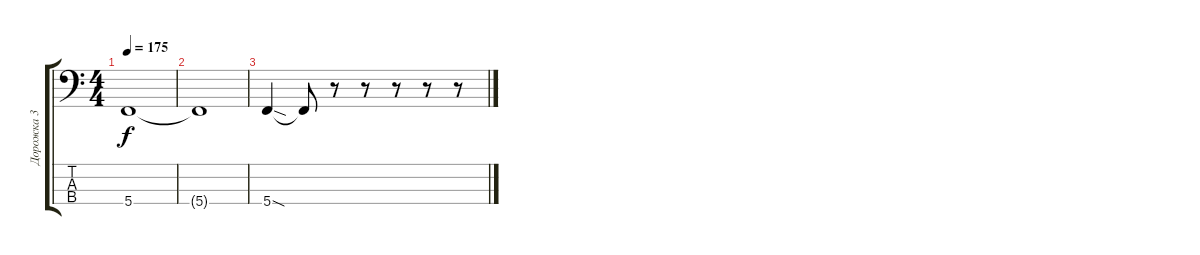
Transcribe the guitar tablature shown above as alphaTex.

\track ("Дорожка 3" "Дорожка 3") {instrument electricbasspick}
\staff {score tabs}
\tuning (F2 C2 G1 C1) {hide}
\ts (4 4)
\tempo 175
\clef f4
\ks c
5.4.1{dy f} |
5.4{t}.1 |
5.4{sod}.4 5.4{t}.8 r.8 r.8 r.8 r.8 r.8
